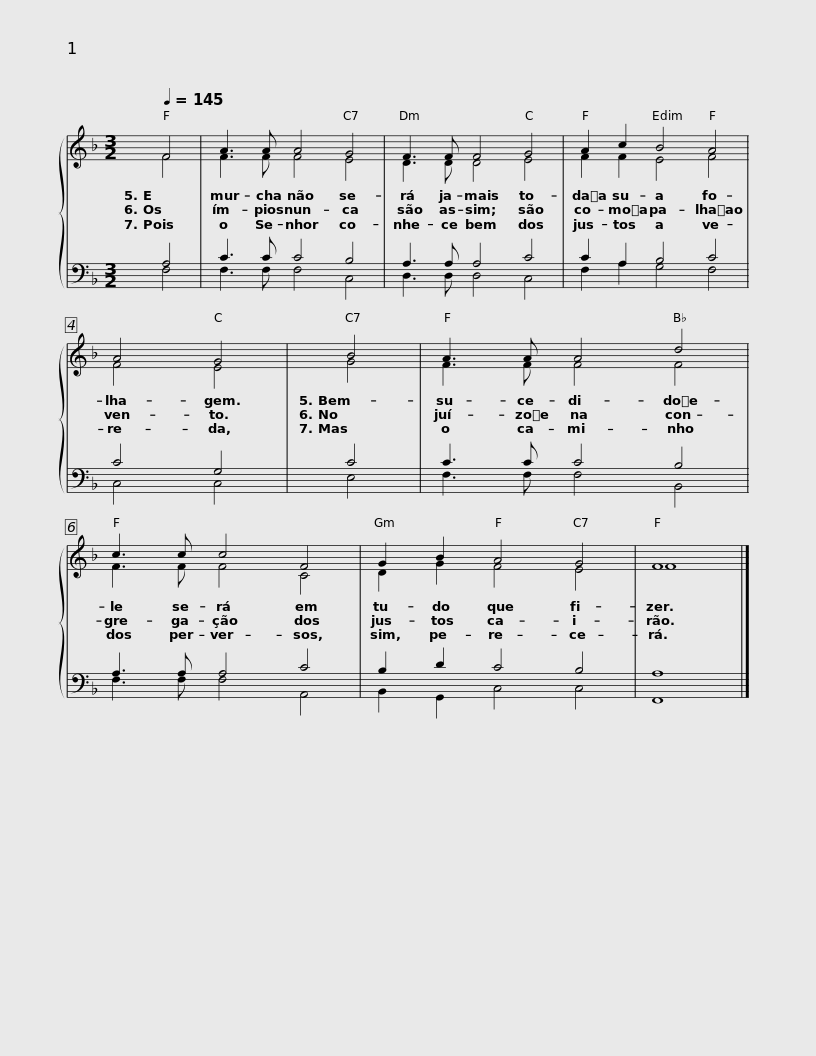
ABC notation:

X:1
%%score { ( 1 2 ) | ( 3 4 ) }
L:1/8
Q:1/4=145
M:3/2
I:linebreak $
K:F
V:1 treble
V:2 treble
V:3 bass
V:4 bass
V:1
 F4 | A3 A A4 G4 | F3 F F4 G4 | A2 c2 B4 A4 | A4 G4 |$ %5
 B4 | A3 A A4 d4 | c3 c c4 F4 | G2 B2 A4 G4 | F8 |] %10
V:2
 F4 | F3 F F4 E4 | D3 D D4 E4 | F2 F2 E4 F4 | F4 E4 |$ %5
 G4 | F3 F F4 F4 | F3 F F4 C4 | D2 G2 F4 E4 | F8 |] %10
V:3
 A,4 | C3 C C4 B,4 | A,3 A, A,4 C4 | C2 A,2 B,4 C4 | C4 G,4 |$ %5
 C4 | C3 C C4 B,4 | A,3 A, A,4 C4 | B,2 D2 C4 B,4 | A,8 |] %10
V:4
 F,4 | F,3 F, F,4 C,4 | D,3 D, D,4 C,4 | F,2 A,2 G,4 F,4 | C,4 C,4 |$ %5
 E,4 | F,3 F, F,4 B,,4 | F,3 F, F,4 A,,4 | B,,2 G,,2 C,4 C,4 | F,,8 |] %10
